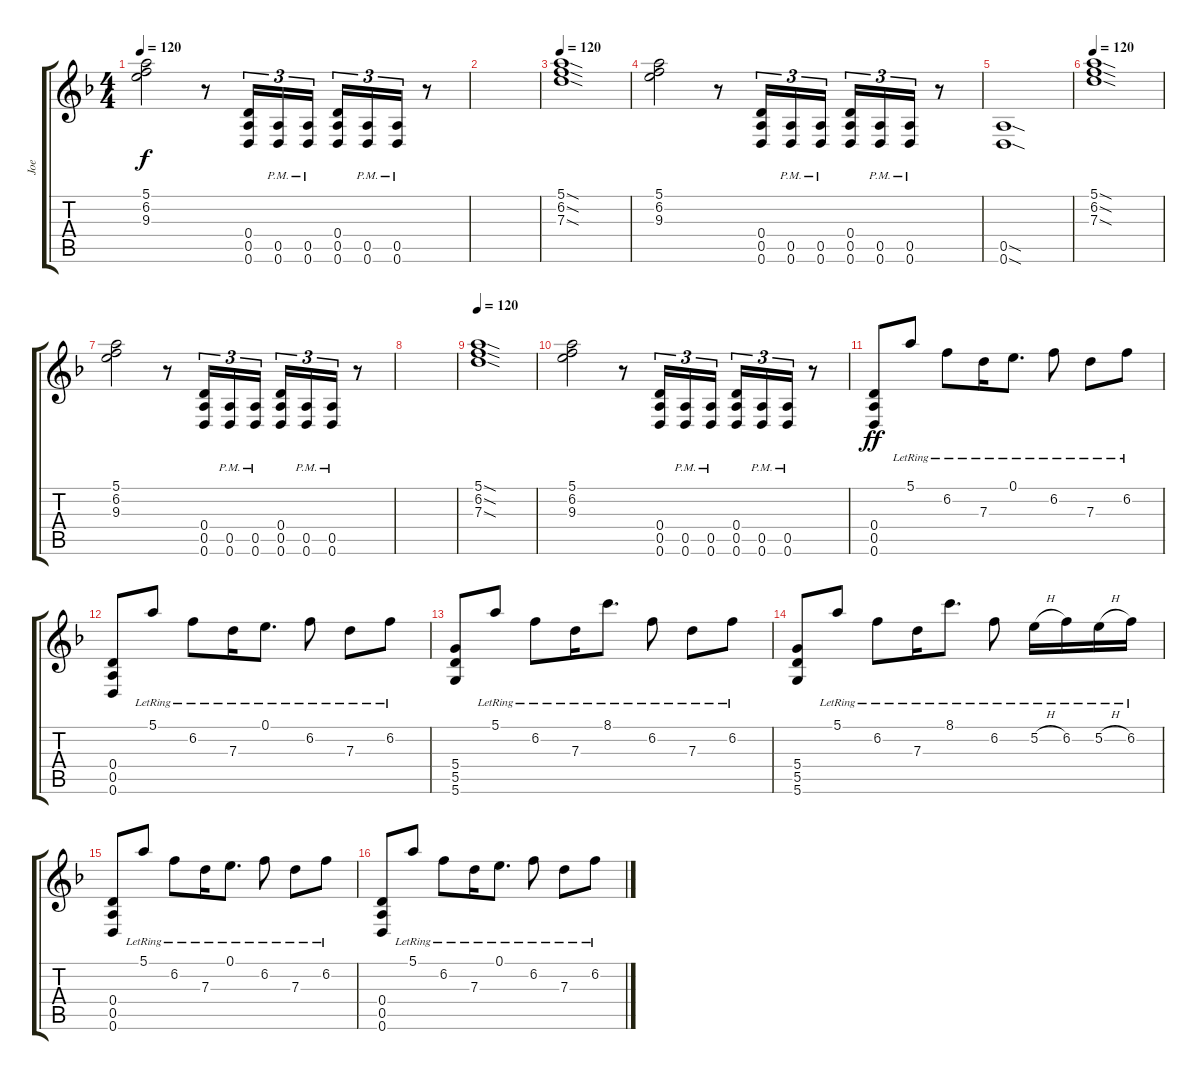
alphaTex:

\track ("Joe" "Joe") {instrument distortionguitar}
\staff {score tabs}
\tuning (E4 B3 G3 D3 A2 D2) {hide}
\ts (4 4)
\tempo 120
\clef g2
\ks dminor
(5.1 6.2 9.3).2{dy f} r.8 (0.4 0.5 0.6).16{tu (3 2)} (0.5{pm} 0.6{pm}).16{tu (3 2)} (0.5{pm} 0.6{pm}).16{tu (3 2)} (0.4 0.5 0.6).16{tu (3 2)} (0.5{pm} 0.6{pm}).16{tu (3 2)} (0.5{pm} 0.6{pm}).16{tu (3 2)} r.8 |
|
\tempo 120
(5.1{sod} 6.2{sod} 7.3{sod}).1 |
(5.1 6.2 9.3).2 r.8 (0.4 0.5 0.6).16{tu (3 2)} (0.5{pm} 0.6{pm}).16{tu (3 2)} (0.5{pm} 0.6{pm}).16{tu (3 2)} (0.4 0.5 0.6).16{tu (3 2)} (0.5{pm} 0.6{pm}).16{tu (3 2)} (0.5{pm} 0.6{pm}).16{tu (3 2)} r.8 |
(0.5{sod} 0.6{sod}).1 |
\tempo 120
(5.1{sod} 6.2{sod} 7.3{sod}).1 |
(5.1 6.2 9.3).2 r.8 (0.4 0.5 0.6).16{tu (3 2)} (0.5{pm} 0.6{pm}).16{tu (3 2)} (0.5{pm} 0.6{pm}).16{tu (3 2)} (0.4 0.5 0.6).16{tu (3 2)} (0.5{pm} 0.6{pm}).16{tu (3 2)} (0.5{pm} 0.6{pm}).16{tu (3 2)} r.8 |
|
\tempo 120
(5.1{sod} 6.2{sod} 7.3{sod}).1 |
(5.1 6.2 9.3).2 r.8 (0.4 0.5 0.6).16{tu (3 2)} (0.5{pm} 0.6{pm}).16{tu (3 2)} (0.5{pm} 0.6{pm}).16{tu (3 2)} (0.4 0.5 0.6).16{tu (3 2)} (0.5{pm} 0.6{pm}).16{tu (3 2)} (0.5{pm} 0.6{pm}).16{tu (3 2)} r.8 |
(0.4 0.5 0.6).8{dy ff} 5.1{lr}.8 6.2{lr}.8 7.3{lr}.16 0.1{lr}.8{d} 6.2{lr}.8 7.3{lr}.8 6.2{lr}.8 |
(0.4 0.5 0.6).8 5.1{lr}.8 6.2{lr}.8 7.3{lr}.16 0.1{lr}.8{d} 6.2{lr}.8 7.3{lr}.8 6.2{lr}.8 |
(5.4 5.5 5.6).8 5.1{lr}.8 6.2{lr}.8 7.3{lr}.16 8.1{lr}.8{d} 6.2{lr}.8 7.3{lr}.8 6.2{lr}.8 |
(5.4 5.5 5.6).8 5.1{lr}.8 6.2{lr}.8 7.3{lr}.16 8.1{lr}.8{d} 6.2{lr}.8 5.2{h lr}.16 6.2{lr}.16 5.2{h lr}.16 6.2{lr}.16 |
(0.4 0.5 0.6).8 5.1{lr}.8 6.2{lr}.8 7.3{lr}.16 0.1{lr}.8{d} 6.2{lr}.8 7.3{lr}.8 6.2{lr}.8 |
(0.4 0.5 0.6).8 5.1{lr}.8 6.2{lr}.8 7.3{lr}.16 0.1{lr}.8{d} 6.2{lr}.8 7.3{lr}.8 6.2{lr}.8
